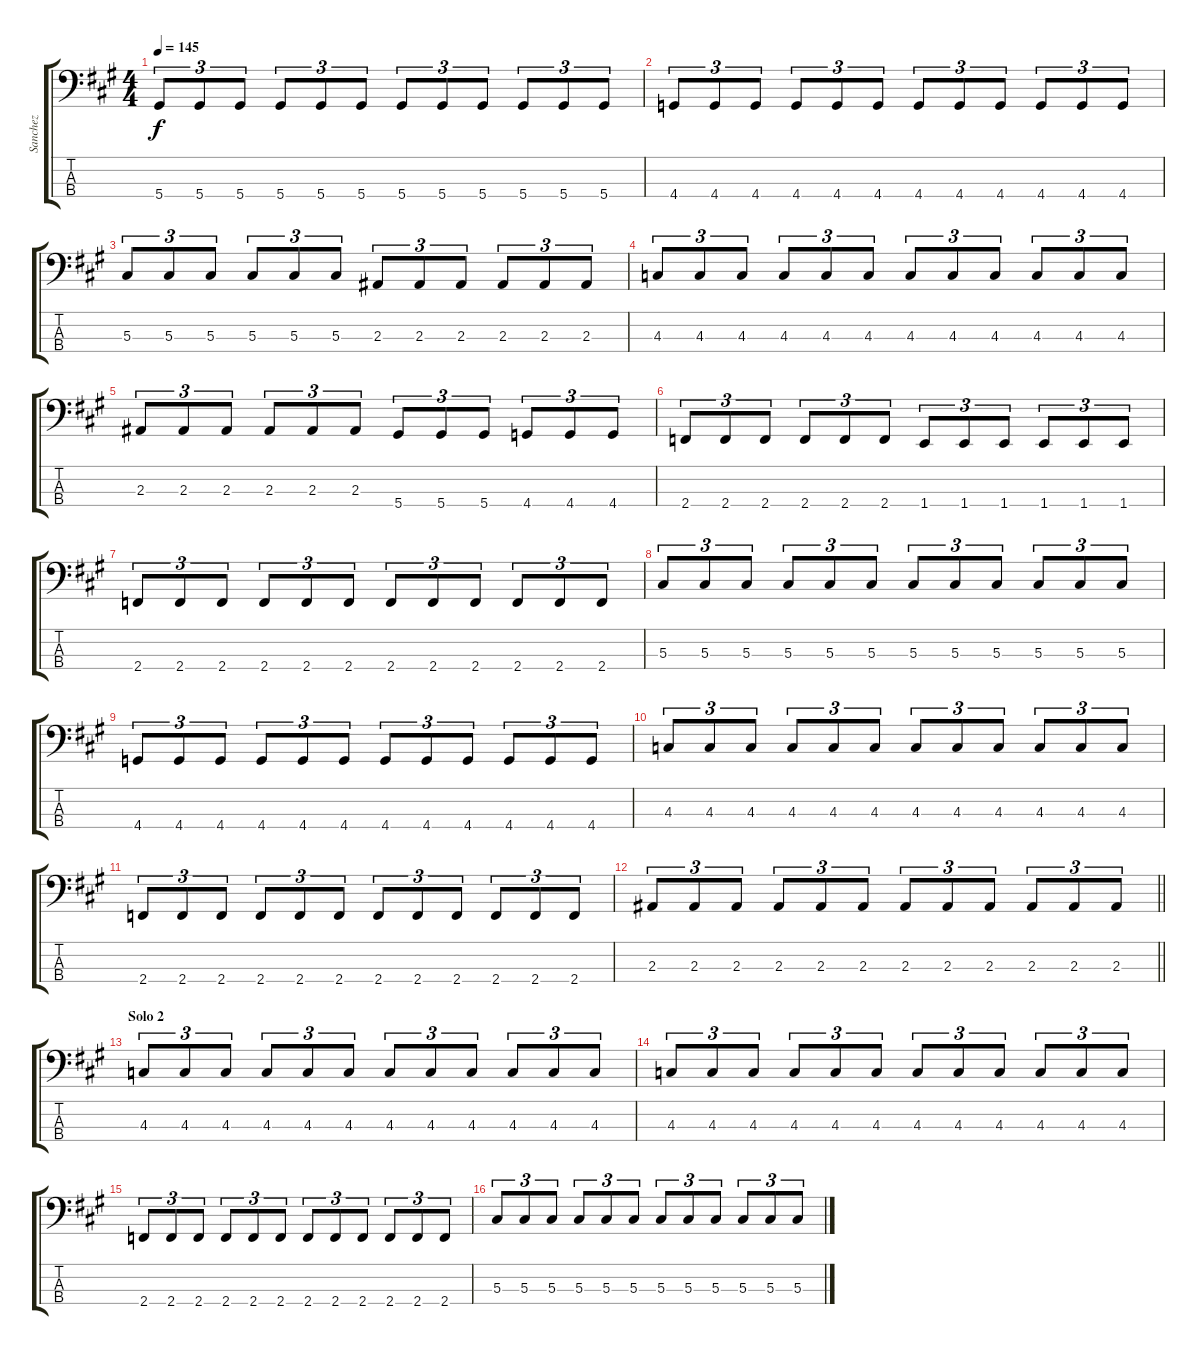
\track ("Sanchez" "Sanchez") {instrument electricbassfinger}
\staff {score tabs}
\tuning (Gb2 Db2 Ab1 Eb1) {hide}
\ts (4 4)
\tempo 145
\clef f4
\ks f#minor
5.4.8{tu (3 2) dy f} 5.4.8{tu (3 2)} 5.4.8{tu (3 2)} 5.4.8{tu (3 2)} 5.4.8{tu (3 2)} 5.4.8{tu (3 2)} 5.4.8{tu (3 2)} 5.4.8{tu (3 2)} 5.4.8{tu (3 2)} 5.4.8{tu (3 2)} 5.4.8{tu (3 2)} 5.4.8{tu (3 2)} |
4.4.8{tu (3 2)} 4.4.8{tu (3 2)} 4.4.8{tu (3 2)} 4.4.8{tu (3 2)} 4.4.8{tu (3 2)} 4.4.8{tu (3 2)} 4.4.8{tu (3 2)} 4.4.8{tu (3 2)} 4.4.8{tu (3 2)} 4.4.8{tu (3 2)} 4.4.8{tu (3 2)} 4.4.8{tu (3 2)} |
5.3.8{tu (3 2)} 5.3.8{tu (3 2)} 5.3.8{tu (3 2)} 5.3.8{tu (3 2)} 5.3.8{tu (3 2)} 5.3.8{tu (3 2)} 2.3.8{tu (3 2)} 2.3.8{tu (3 2)} 2.3.8{tu (3 2)} 2.3.8{tu (3 2)} 2.3.8{tu (3 2)} 2.3.8{tu (3 2)} |
4.3.8{tu (3 2)} 4.3.8{tu (3 2)} 4.3.8{tu (3 2)} 4.3.8{tu (3 2)} 4.3.8{tu (3 2)} 4.3.8{tu (3 2)} 4.3.8{tu (3 2)} 4.3.8{tu (3 2)} 4.3.8{tu (3 2)} 4.3.8{tu (3 2)} 4.3.8{tu (3 2)} 4.3.8{tu (3 2)} |
2.3.8{tu (3 2)} 2.3.8{tu (3 2)} 2.3.8{tu (3 2)} 2.3.8{tu (3 2)} 2.3.8{tu (3 2)} 2.3.8{tu (3 2)} 5.4.8{tu (3 2)} 5.4.8{tu (3 2)} 5.4.8{tu (3 2)} 4.4.8{tu (3 2)} 4.4.8{tu (3 2)} 4.4.8{tu (3 2)} |
2.4.8{tu (3 2)} 2.4.8{tu (3 2)} 2.4.8{tu (3 2)} 2.4.8{tu (3 2)} 2.4.8{tu (3 2)} 2.4.8{tu (3 2)} 1.4.8{tu (3 2)} 1.4.8{tu (3 2)} 1.4.8{tu (3 2)} 1.4.8{tu (3 2)} 1.4.8{tu (3 2)} 1.4.8{tu (3 2)} |
2.4.8{tu (3 2)} 2.4.8{tu (3 2)} 2.4.8{tu (3 2)} 2.4.8{tu (3 2)} 2.4.8{tu (3 2)} 2.4.8{tu (3 2)} 2.4.8{tu (3 2)} 2.4.8{tu (3 2)} 2.4.8{tu (3 2)} 2.4.8{tu (3 2)} 2.4.8{tu (3 2)} 2.4.8{tu (3 2)} |
5.3.8{tu (3 2)} 5.3.8{tu (3 2)} 5.3.8{tu (3 2)} 5.3.8{tu (3 2)} 5.3.8{tu (3 2)} 5.3.8{tu (3 2)} 5.3.8{tu (3 2)} 5.3.8{tu (3 2)} 5.3.8{tu (3 2)} 5.3.8{tu (3 2)} 5.3.8{tu (3 2)} 5.3.8{tu (3 2)} |
4.4.8{tu (3 2)} 4.4.8{tu (3 2)} 4.4.8{tu (3 2)} 4.4.8{tu (3 2)} 4.4.8{tu (3 2)} 4.4.8{tu (3 2)} 4.4.8{tu (3 2)} 4.4.8{tu (3 2)} 4.4.8{tu (3 2)} 4.4.8{tu (3 2)} 4.4.8{tu (3 2)} 4.4.8{tu (3 2)} |
4.3.8{tu (3 2)} 4.3.8{tu (3 2)} 4.3.8{tu (3 2)} 4.3.8{tu (3 2)} 4.3.8{tu (3 2)} 4.3.8{tu (3 2)} 4.3.8{tu (3 2)} 4.3.8{tu (3 2)} 4.3.8{tu (3 2)} 4.3.8{tu (3 2)} 4.3.8{tu (3 2)} 4.3.8{tu (3 2)} |
2.4.8{tu (3 2)} 2.4.8{tu (3 2)} 2.4.8{tu (3 2)} 2.4.8{tu (3 2)} 2.4.8{tu (3 2)} 2.4.8{tu (3 2)} 2.4.8{tu (3 2)} 2.4.8{tu (3 2)} 2.4.8{tu (3 2)} 2.4.8{tu (3 2)} 2.4.8{tu (3 2)} 2.4.8{tu (3 2)} |
\barLineRight lightlight
2.3.8{tu (3 2)} 2.3.8{tu (3 2)} 2.3.8{tu (3 2)} 2.3.8{tu (3 2)} 2.3.8{tu (3 2)} 2.3.8{tu (3 2)} 2.3.8{tu (3 2)} 2.3.8{tu (3 2)} 2.3.8{tu (3 2)} 2.3.8{tu (3 2)} 2.3.8{tu (3 2)} 2.3.8{tu (3 2)} |
\section ("" "Solo 2")
4.3.8{tu (3 2)} 4.3.8{tu (3 2)} 4.3.8{tu (3 2)} 4.3.8{tu (3 2)} 4.3.8{tu (3 2)} 4.3.8{tu (3 2)} 4.3.8{tu (3 2)} 4.3.8{tu (3 2)} 4.3.8{tu (3 2)} 4.3.8{tu (3 2)} 4.3.8{tu (3 2)} 4.3.8{tu (3 2)} |
4.3.8{tu (3 2)} 4.3.8{tu (3 2)} 4.3.8{tu (3 2)} 4.3.8{tu (3 2)} 4.3.8{tu (3 2)} 4.3.8{tu (3 2)} 4.3.8{tu (3 2)} 4.3.8{tu (3 2)} 4.3.8{tu (3 2)} 4.3.8{tu (3 2)} 4.3.8{tu (3 2)} 4.3.8{tu (3 2)} |
2.4.8{tu (3 2)} 2.4.8{tu (3 2)} 2.4.8{tu (3 2)} 2.4.8{tu (3 2)} 2.4.8{tu (3 2)} 2.4.8{tu (3 2)} 2.4.8{tu (3 2)} 2.4.8{tu (3 2)} 2.4.8{tu (3 2)} 2.4.8{tu (3 2)} 2.4.8{tu (3 2)} 2.4.8{tu (3 2)} |
5.3.8{tu (3 2)} 5.3.8{tu (3 2)} 5.3.8{tu (3 2)} 5.3.8{tu (3 2)} 5.3.8{tu (3 2)} 5.3.8{tu (3 2)} 5.3.8{tu (3 2)} 5.3.8{tu (3 2)} 5.3.8{tu (3 2)} 5.3.8{tu (3 2)} 5.3.8{tu (3 2)} 5.3.8{tu (3 2)}
